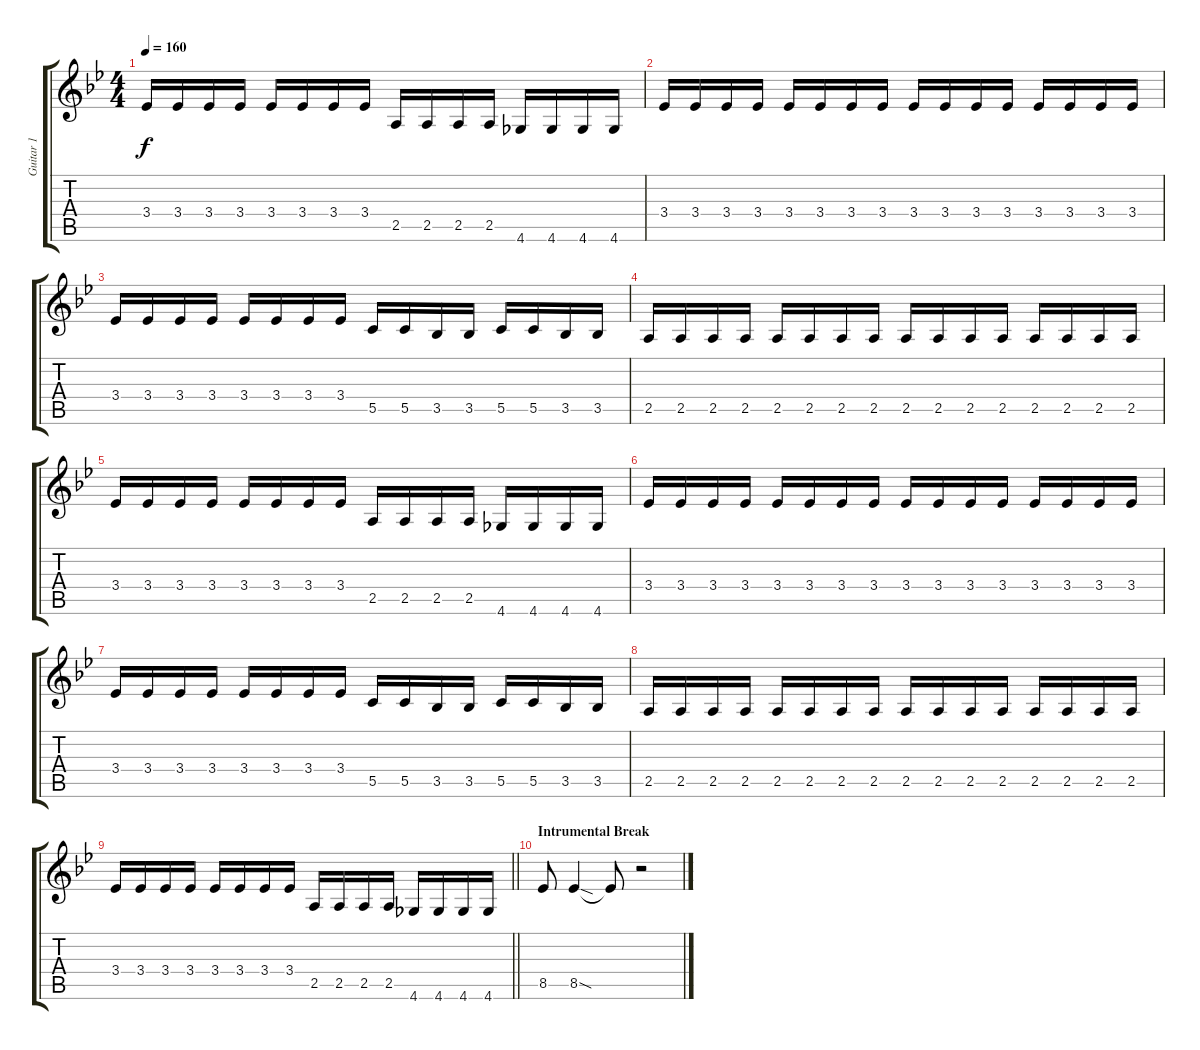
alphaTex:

\track ("Guitar 1" "Guitar 1") {instrument distortionguitar}
\staff {score tabs}
\tuning (D4 A3 F3 C3 G2 D2) {hide}
\ts (4 4)
\tempo 160
\clef g2
\ks bb
3.4.16{dy f} 3.4.16 3.4.16 3.4.16 3.4.16 3.4.16 3.4.16 3.4.16 2.5.16 2.5.16 2.5.16 2.5.16 4.6.16 4.6.16 4.6.16 4.6.16 |
3.4.16 3.4.16 3.4.16 3.4.16 3.4.16 3.4.16 3.4.16 3.4.16 3.4.16 3.4.16 3.4.16 3.4.16 3.4.16 3.4.16 3.4.16 3.4.16 |
3.4.16 3.4.16 3.4.16 3.4.16 3.4.16 3.4.16 3.4.16 3.4.16 5.5.16 5.5.16 3.5.16 3.5.16 5.5.16 5.5.16 3.5.16 3.5.16 |
2.5.16 2.5.16 2.5.16 2.5.16 2.5.16 2.5.16 2.5.16 2.5.16 2.5.16 2.5.16 2.5.16 2.5.16 2.5.16 2.5.16 2.5.16 2.5.16 |
3.4.16 3.4.16 3.4.16 3.4.16 3.4.16 3.4.16 3.4.16 3.4.16 2.5.16 2.5.16 2.5.16 2.5.16 4.6.16 4.6.16 4.6.16 4.6.16 |
3.4.16 3.4.16 3.4.16 3.4.16 3.4.16 3.4.16 3.4.16 3.4.16 3.4.16 3.4.16 3.4.16 3.4.16 3.4.16 3.4.16 3.4.16 3.4.16 |
3.4.16 3.4.16 3.4.16 3.4.16 3.4.16 3.4.16 3.4.16 3.4.16 5.5.16 5.5.16 3.5.16 3.5.16 5.5.16 5.5.16 3.5.16 3.5.16 |
2.5.16 2.5.16 2.5.16 2.5.16 2.5.16 2.5.16 2.5.16 2.5.16 2.5.16 2.5.16 2.5.16 2.5.16 2.5.16 2.5.16 2.5.16 2.5.16 |
\barLineRight lightlight
3.4.16 3.4.16 3.4.16 3.4.16 3.4.16 3.4.16 3.4.16 3.4.16 2.5.16 2.5.16 2.5.16 2.5.16 4.6.16 4.6.16 4.6.16 4.6.16 |
\section ("" "Intrumental Break")
8.5.8 8.5{sod}.4 8.5{t}.8 r.2
